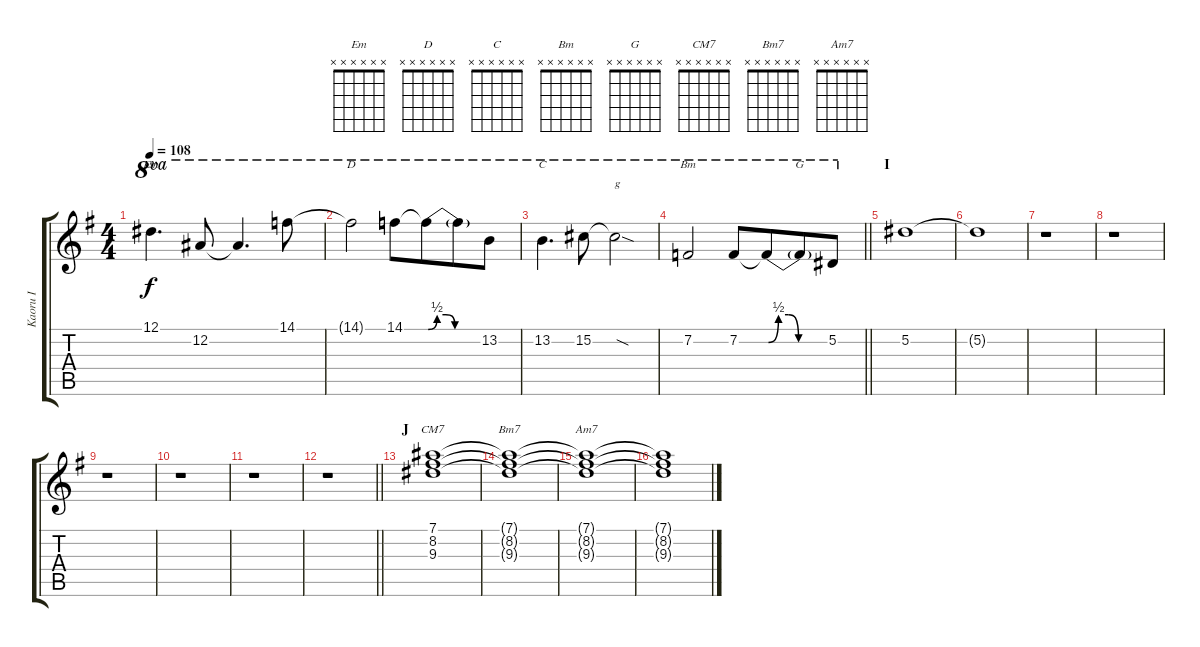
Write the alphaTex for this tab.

\track ("Kaoru I" "Kaoru I") {instrument overdrivenguitar}
\staff {score tabs}
\tuning (Eb4 Bb3 Gb3 Db3 Ab2 Db2) {hide}
\chord ("Em" x x x x x x)
\chord ("D" x x x x x x)
\chord ("C" x x x x x x)
\chord ("Bm" x x x x x x)
\chord ("G" x x x x x x)
\chord ("CM7" x x x x x x)
\chord ("Bm7" x x x x x x)
\chord ("Am7" x x x x x x)
\ts (4 4)
\tempo 108
\clef g2
\ks eminor
12.1.4{d ch "Em" ot 8va dy f} 12.2.8{ot 8va} 12.2{t}.4{d ot 8va} 14.1.8{ot 8va} |
14.1{t}.2{ch "D" ot 8va} 14.1.8{ot 8va} 14.1{be (custom 0 0 10 2 20 2 30 0 60 0) t}.8{ot 8va beam merge} 14.1{t}.8{ot 8va} 13.2.8{ot 8va} |
13.2.4{d ch "C" ot 8va} 15.2.8{ot 8va} 15.2{sod t}.2{ot 8va txt "g"} |
\barLineRight lightlight
7.2.2{ch "Bm" ot 8va} 7.2.8{ot 8va} 7.2{be (custom 0 0 10 2 20 2 30 0 60 0) t}.8{ot 8va beam merge} 7.2{t}.8{ch "G" ot 8va} 5.2.8{ot 8va} |
\section ("" "I")
5.2.1 |
5.2{t}.1 |
r.1 |
r.1 |
r.1 |
r.1 |
r.1 |
\barLineRight lightlight
r.1 |
\section ("" "J")
(7.1 8.2 9.3).1{ch "CM7" volume 0} |
(7.1{t} 8.2{t} 9.3{t}).1{ch "Bm7"} |
(7.1{t} 8.2{t} 9.3{t}).1{ch "Am7"} |
(7.1{t} 8.2{t} 9.3{t}).1
